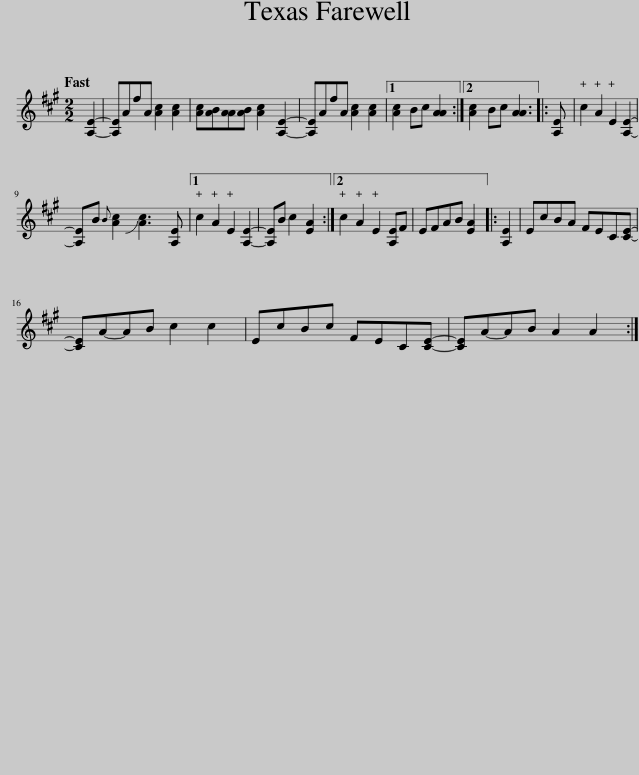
X:1
L:1/8
Q:1/4=120
M:2/2
I:linebreak $
K:A
V:1 treble
V:1
 [A,E]2- | [A,E]AfA [Ac]2 [Ac]2 | [Ac][AB][AA][AB] [Ac]2 [A,E]2- | [A,E]AfA [Ac]2 [Ac]2 |1 [Ac]2 Bc [AA]2 :|2 %5
 [Ac]2 Bc [AA]3 |: [A,E] | c2 A2 E2 [A,E]2- |$ [A,E]B{B} [Ac]2 !slide![Ac]3 [A,E] |1 c2 A2 E2 [A,E]2- | %10
 [A,E]B c2 [EA]2 :|2 c2 A2 E2 [A,E]F | EFAB [EA]2 |: [A,E]2 | EcBA FEC[CE]- |$ %15
 [CE]A-AB c2 c2 | EcBc FEC[CE]- | [CE]A-AB A2 A2 :| %18
